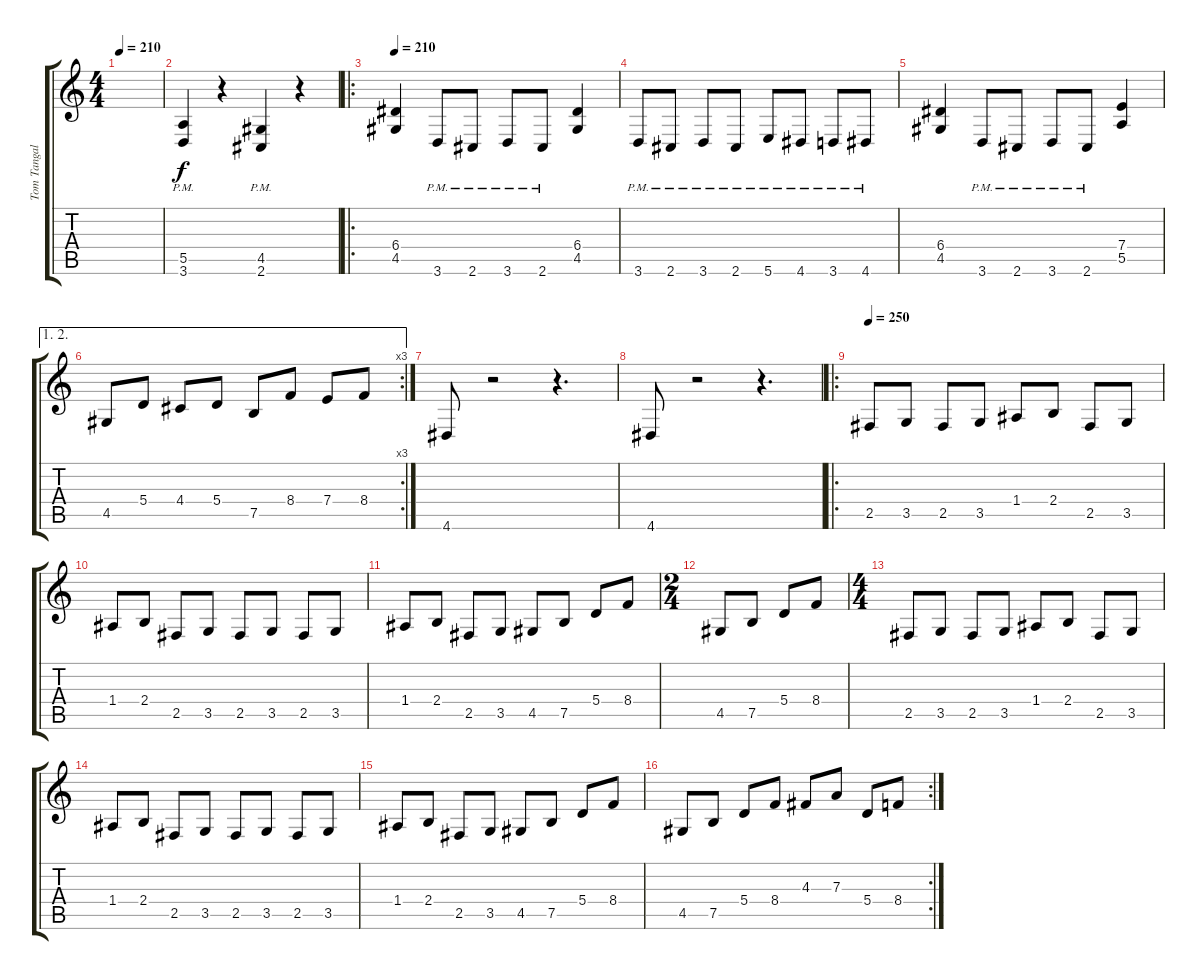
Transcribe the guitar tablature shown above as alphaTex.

\track ("Tom Tangalos" "Tom Tangal") {instrument distortionguitar}
\staff {score tabs}
\tuning (B3 Gb3 D3 A2 E2 B1) {hide}
\ts (4 4)
\tempo 210
\tempo 230
\tempo 210
\clef g2
\ks c
|
(5.5{pm} 3.6{pm}).4 r.4 (4.5{pm} 2.6{pm}).4 r.4 |
\ro
\tempo 210
(6.4 4.5).4 3.6{pm}.8 2.6{pm}.8 3.6{pm}.8 2.6{pm}.8 (6.4 4.5).4 |
3.6{pm}.8 2.6{pm}.8 3.6{pm}.8 2.6{pm}.8 5.6{pm}.8 4.6{pm}.8 3.6{pm}.8 4.6{pm}.8 |
(6.4 4.5).4 3.6{pm}.8 2.6{pm}.8 3.6{pm}.8 2.6{pm}.8 (7.4 5.5).4 |
\ae (1 2)
\rc 3
4.5.8 5.4.8 4.4.8 5.4.8 7.5.8 8.4.8 7.4.8 8.4.8 |
4.6.8 r.2 r.4{d} |
4.6.8 r.2 r.4{d} |
\ro
\tempo 250
2.5.8 3.5.8 2.5.8 3.5.8 1.4.8 2.4.8 2.5.8 3.5.8 |
1.4.8 2.4.8 2.5.8 3.5.8 2.5.8 3.5.8 2.5.8 3.5.8 |
1.4.8 2.4.8 2.5.8 3.5.8 4.5.8 7.5.8 5.4.8 8.4.8 |
\ts (2 4)
4.5.8 7.5.8 5.4.8 8.4.8 |
\ts (4 4)
2.5.8 3.5.8 2.5.8 3.5.8 1.4.8 2.4.8 2.5.8 3.5.8 |
1.4.8 2.4.8 2.5.8 3.5.8 2.5.8 3.5.8 2.5.8 3.5.8 |
1.4.8 2.4.8 2.5.8 3.5.8 4.5.8 7.5.8 5.4.8 8.4.8 |
\rc 2
4.5.8 7.5.8 5.4.8 8.4.8 4.3.8 7.3.8 5.4.8 8.4.8
